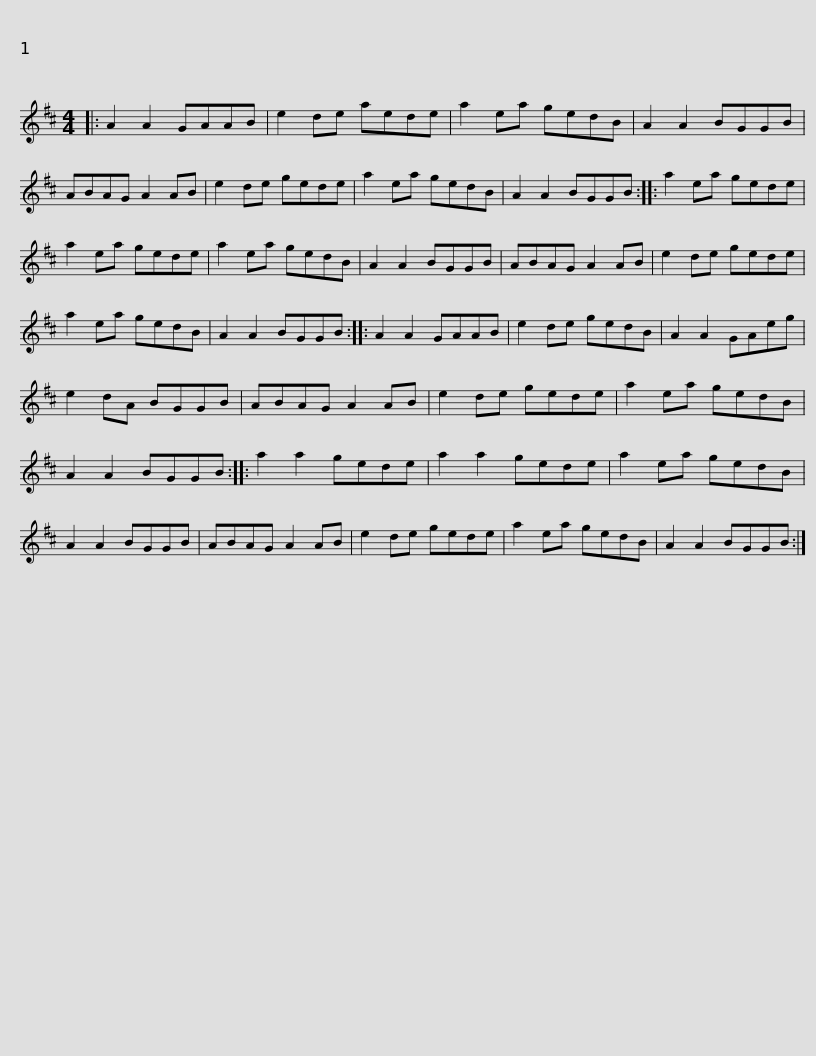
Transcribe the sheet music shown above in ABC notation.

X:1
L:1/8
M:4/4
I:linebreak $
K:D
V:1 treble
V:1
|: A2 A2 GAAB | e2 de aede | a2 ea gedB | A2 A2 BGGB | ABAG A2 AB | %5
 e2 de gede |$ a2 ea gedB | A2 A2 BGGB :: a2 ea gede | a2 ea gede | %10
 a2 ea gedB | A2 A2 BGGB |$ ABAG A2 AB | e2 de gede | a2 ea gedB | %15
 A2 A2 BGGB :: A2 A2 GAAB | e2 de gedB |$ A2 A2 GAeg | e2 dA BGGB | %20
 ABAG A2 AB | e2 de gede | a2 ea gedB | A2 A2 BGGB ::$ a2 a2 gede | %25
 a2 a2 gede | a2 ea gedB | A2 A2 BGGB | ABAG A2 AB | e2 de gede |$ %30
 a2 ea gedB | A2 A2 BGGB :| %32
